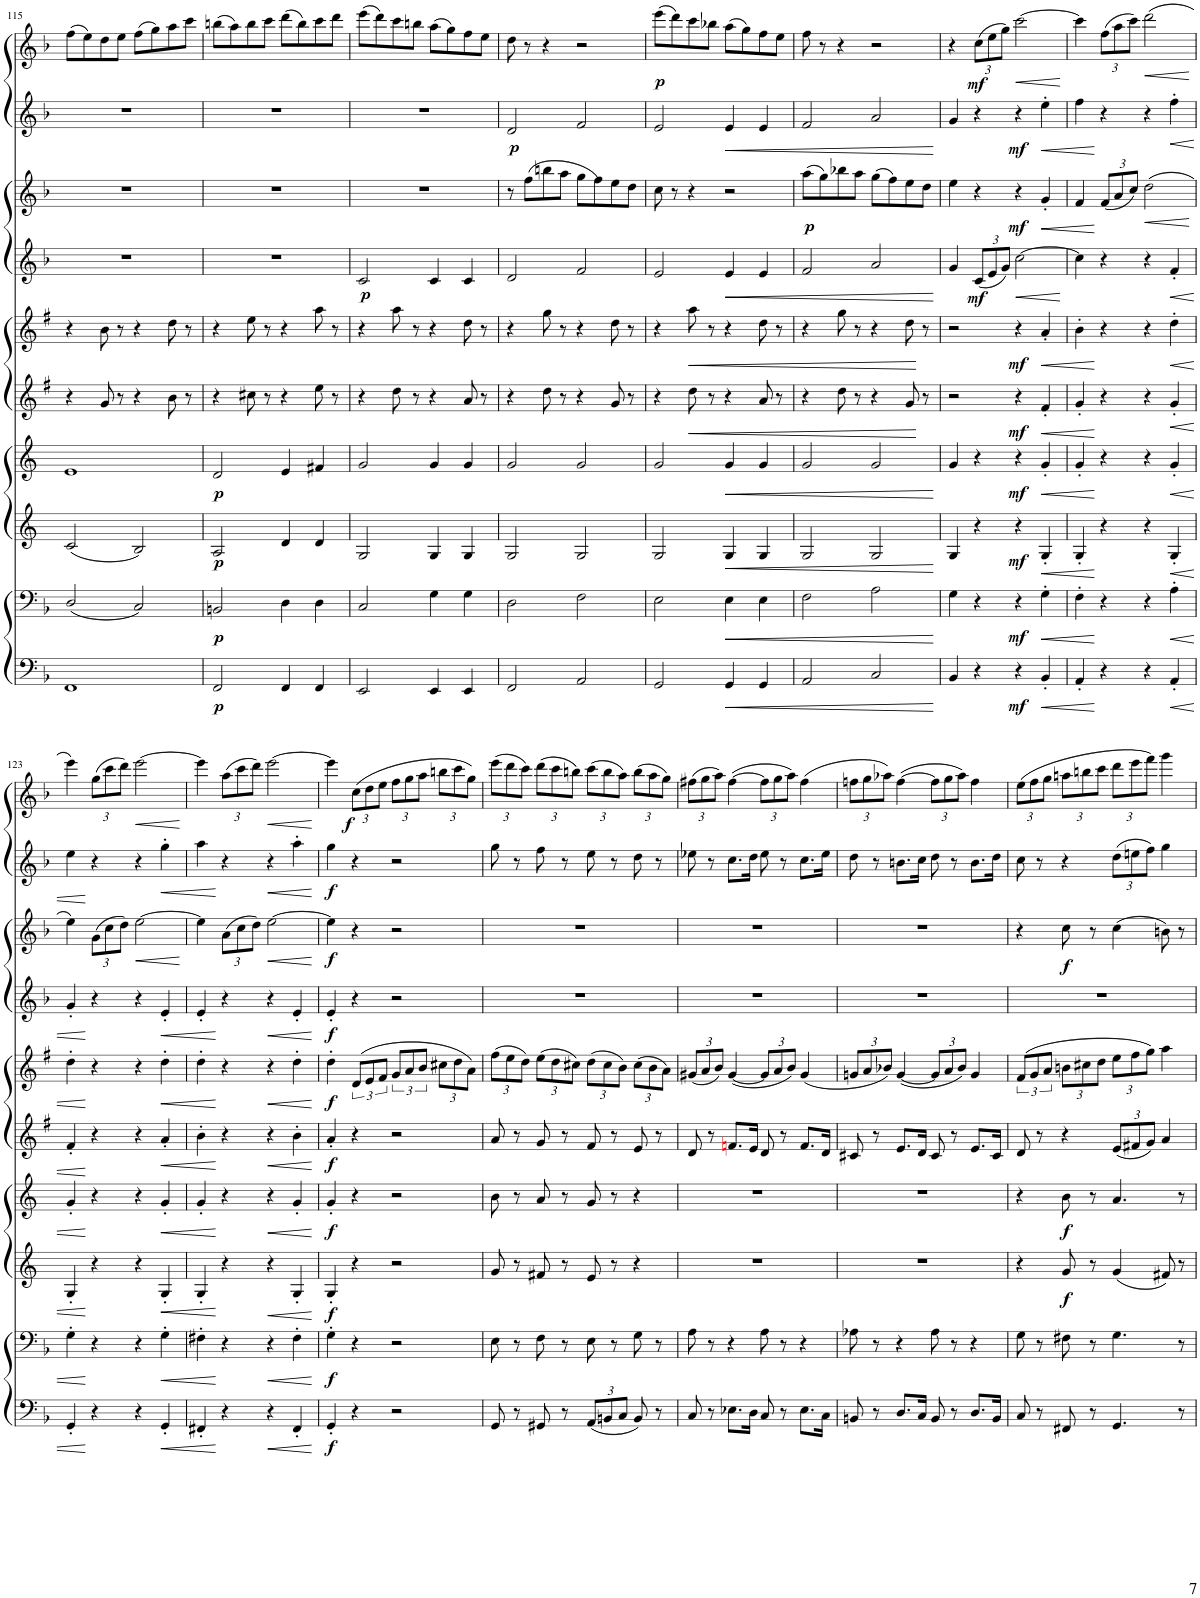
**kern	**dynam	**kern	**dynam	**kern	**dynam	**kern	**dynam	**kern	**dynam	**kern	**dynam	**kern	**dynam	**kern	**dynam	**kern	**dynam	**kern	**dynam
*part10	*part10	*part9	*part9	*part8	*part8	*part7	*part7	*part6	*part6	*part5	*part5	*part4	*part4	*part3	*part3	*part2	*part2	*part1	*part1
*staff10	*staff10	*staff9	*staff9	*staff8	*staff8	*staff7	*staff7	*staff6	*staff6	*staff5	*staff5	*staff4	*staff4	*staff3	*staff3	*staff2	*staff2	*staff1	*staff1
*I"Bassoon 2	*	*I"Bassoon 1	*	*I"Horn 2 in F	*	*I"Horn 1 in F	*	*I"Clarinet 2 in Bb	*	*I"Clarinet 1 in Bb	*	*I"Oboe 2	*	*I"Oboe 1	*	*I"Flute 2	*	*I"Flute 1	*
*I'Bsn	*	*I'Bsn	*	*I'Hn	*	*I'Hn	*	*I'Cl	*	*I'Cl	*	*I'Ob	*	*I'Ob	*	*I'Fl	*	*I'Fl	*
!!LO:PB:g=z
*clefF4	*	*clefF4	*	*clefG2	*	*clefG2	*	*clefG2	*	*clefG2	*	*clefG2	*	*clefG2	*	*clefG2	*	*clefG2	*
*	*	*	*	*Trd4c7	*	*Trd4c7	*	*Trd1c2	*	*Trd1c2	*	*	*	*	*	*	*	*	*
*k[b-]	*	*k[b-]	*	*k[]	*	*k[]	*	*k[f#]	*	*k[f#]	*	*k[b-]	*	*k[b-]	*	*k[b-]	*	*k[b-]	*
*M4/4	*	*M4/4	*	*M4/4	*	*M4/4	*	*M4/4	*	*M4/4	*	*M4/4	*	*M4/4	*	*M4/4	*	*M4/4	*
*met(c)	*	*met(c)	*	*met(c)	*	*met(c)	*	*met(c)	*	*met(c)	*	*met(c)	*	*met(c)	*	*met(c)	*	*met(c)	*
=115	=115	=115	=115	=115	=115	=115	=115	=115	=115	=115	=115	=115	=115	=115	=115	=115	=115	=115	=115
1FF	.	(2D/	.	(2c/	.	1e	.	4r	.	4r	.	1r	.	1r	.	1r	.	(8ff\L	.
.	.	.	.	.	.	.	.	.	.	.	.	.	.	.	.	.	.	8ee\)	.
.	.	.	.	.	.	.	.	8g/	.	8b\	.	.	.	.	.	.	.	8dd\	.
.	.	.	.	.	.	.	.	8r	.	8r	.	.	.	.	.	.	.	8ee\J	.
.	.	2C/)	.	2B/)	.	.	.	4r	.	4r	.	.	.	.	.	.	.	(8ff\L	.
.	.	.	.	.	.	.	.	.	.	.	.	.	.	.	.	.	.	8gg\)	.
.	.	.	.	.	.	.	.	8b\	.	8dd\	.	.	.	.	.	.	.	8aa\	.
.	.	.	.	.	.	.	.	8r	.	8r	.	.	.	.	.	.	.	8ccc\J	.
=116	=116	=116	=116	=116	=116	=116	=116	=116	=116	=116	=116	=116	=116	=116	=116	=116	=116	=116	=116
!	!LO:DY:b	!	!LO:DY:b	!	!LO:DY:b	!	!LO:DY:b	!	!	!	!	!	!	!	!	!	!	!	!
2FF/	p	2BBn/	p	2A/	p	2d/	p	4r	.	4r	.	1r	.	1r	.	1r	.	(8bbn\L	.
.	.	.	.	.	.	.	.	.	.	.	.	.	.	.	.	.	.	8aa\)	.
.	.	.	.	.	.	.	.	8cc#X\	.	8ee\	.	.	.	.	.	.	.	8bb\	.
.	.	.	.	.	.	.	.	8r	.	8r	.	.	.	.	.	.	.	8ccc\J	.
4FF/	.	4D\	.	4d/	.	4e/	.	4r	.	4r	.	.	.	.	.	.	.	(8ddd\L	.
.	.	.	.	.	.	.	.	.	.	.	.	.	.	.	.	.	.	8bb\)	.
4FF/	.	4D\	.	4d/	.	4f#X/	.	8ee\	.	8aa\	.	.	.	.	.	.	.	8ccc\	.
.	.	.	.	.	.	.	.	8r	.	8r	.	.	.	.	.	.	.	8ddd\J	.
=117	=117	=117	=117	=117	=117	=117	=117	=117	=117	=117	=117	=117	=117	=117	=117	=117	=117	=117	=117
!	!	!	!	!	!	!	!	!	!	!	!	!	!LO:DY:b	!	!	!	!	!	!
2EE/	.	2C/	.	2G/	.	2g/	.	4r	.	4r	.	2c/	p	1r	.	1r	.	(8eee\L	.
.	.	.	.	.	.	.	.	.	.	.	.	.	.	.	.	.	.	8ddd\)	.
.	.	.	.	.	.	.	.	8dd\	.	8aa\	.	.	.	.	.	.	.	8ccc\	.
.	.	.	.	.	.	.	.	8r	.	8r	.	.	.	.	.	.	.	8bbn\J	.
4EE/	.	4G\	.	4G/	.	4g/	.	4r	.	4r	.	4c/	.	.	.	.	.	(8aa\L	.
.	.	.	.	.	.	.	.	.	.	.	.	.	.	.	.	.	.	8gg\)	.
4EE/	.	4G\	.	4G/	.	4g/	.	8a/	.	8dd\	.	4c/	.	.	.	.	.	8ff\	.
.	.	.	.	.	.	.	.	8r	.	8r	.	.	.	.	.	.	.	8ee\J	.
=118	=118	=118	=118	=118	=118	=118	=118	=118	=118	=118	=118	=118	=118	=118	=118	=118	=118	=118	=118
!	!	!	!	!	!	!	!	!	!	!	!	!	!	!	!	!	!LO:DY:b	!	!
2FF/	.	2D\	.	2G/	.	2g/	.	4r	.	4r	.	2d/	.	8r	.	2d/	p	8dd\	.
.	.	.	.	.	.	.	.	.	.	.	.	.	.	(8ff\L	.	.	.	8r	.
.	.	.	.	.	.	.	.	8dd\	.	8gg\	.	.	.	8bbn\	.	.	.	4r	.
.	.	.	.	.	.	.	.	8r	.	8r	.	.	.	8aa\J	.	.	.	.	.
2AA/	.	2F\	.	2G/	.	2g/	.	4r	.	4r	.	2f/	.	8gg\L	.	2f/	.	2r	.
.	.	.	.	.	.	.	.	.	.	.	.	.	.	8ff\)	.	.	.	.	.
.	.	.	.	.	.	.	.	8g/	.	8dd\	.	.	.	8ee\	.	.	.	.	.
.	.	.	.	.	.	.	.	8r	.	8r	.	.	.	8dd\J	.	.	.	.	.
=119	=119	=119	=119	=119	=119	=119	=119	=119	=119	=119	=119	=119	=119	=119	=119	=119	=119	=119	=119
!	!	!	!	!	!	!	!	!	!	!	!	!	!	!	!	!	!	!	!LO:DY:b
2GG/	.	2E\	.	2G/	.	2g/	.	4r	.	4r	.	2e/	.	8cc\	.	2e/	.	(8eee\L	p
.	.	.	.	.	.	.	.	.	.	.	.	.	.	8r	.	.	.	8ddd\)	.
!	!	!	!	!	!	!	!	!	!LO:HP:b	!	!LO:HP:b	!	!	!	!	!	!	!	!
.	.	.	.	.	.	.	.	8dd\	<	8aa\	<	.	.	4r	.	.	.	8ccc\	.
.	.	.	.	.	.	.	.	8r	.	8r	.	.	.	.	.	.	.	8bb-X\J	.
!	!LO:HP:b	!	!LO:HP:b	!	!LO:HP:b	!	!LO:HP:b	!	!	!	!	!	!LO:HP:b	!	!	!	!LO:HP:b	!	!
4GG/	<	4E\	<	4G/	<	4g/	<	4r	.	4r	.	4e/	<	2r	.	4e/	<	(8aa\L	.
.	.	.	.	.	.	.	.	.	.	.	.	.	.	.	.	.	.	8gg\)	.
4GG/	.	4E\	.	4G/	.	4g/	.	8a/	.	8dd\	.	4e/	.	.	.	4e/	.	8ff\	.
.	.	.	.	.	.	.	.	8r	.	8r	.	.	.	.	.	.	.	8ee\J	.
=120	=120	=120	=120	=120	=120	=120	=120	=120	=120	=120	=120	=120	=120	=120	=120	=120	=120	=120	=120
!	!	!	!	!	!	!	!	!	!	!	!	!	!	!	!LO:DY:b	!	!	!	!
2AA/	.	2F\	.	2G/	.	2g/	.	4r	.	4r	.	2f/	.	(8aa\L	p	2f/	.	8ff\	.
.	.	.	.	.	.	.	.	.	.	.	.	.	.	8gg\)	.	.	.	8r	.
.	.	.	.	.	.	.	.	8dd\	.	8gg\	.	.	.	8bb-X\	.	.	.	4r	.
.	.	.	.	.	.	.	.	8r	.	8r	.	.	.	8aa\J	.	.	.	.	.
2C/	.	2A\	.	2G/	.	2g/	.	4r	.	4r	.	2a/	.	(8gg\L	.	2a/	.	2r	.
.	.	.	.	.	.	.	.	.	.	.	.	.	.	8ff\)	.	.	.	.	.
.	.	.	.	.	.	.	.	8g/	.	8dd\	.	.	.	8ee\	.	.	.	.	.
.	.	.	.	.	.	.	.	8r	[	8r	[	.	.	8dd\J	.	.	.	.	.
.	[	.	[	.	[	.	[	.	.	.	.	.	[	.	.	.	[	.	.
=121	=121	=121	=121	=121	=121	=121	=121	=121	=121	=121	=121	=121	=121	=121	=121	=121	=121	=121	=121
4BB-/	.	4G\	.	4G/	.	4g/	.	2r	.	2r	.	4g/	.	4ee\	.	4g/	.	4r	.
*	*	*	*	*	*	*	*	*	*	*	*	*Xbrackettup	*	*	*	*	*	*Xbrackettup	*
!	!	!	!	!	!	!	!	!	!	!	!	!	!LO:DY:b	!	!	!	!	!	!LO:DY:b
4r	.	4r	.	4r	.	4r	.	.	.	.	.	(12c/L	mf	4r	.	4r	.	(12cc\L	mf
.	.	.	.	.	.	.	.	.	.	.	.	12e/	.	.	.	.	.	12ee\	.
.	.	.	.	.	.	.	.	.	.	.	.	12g/J)	.	.	.	.	.	12gg\J)	.
!	!LO:DY:b	!	!LO:DY:b	!	!LO:DY:b	!	!LO:DY:b	!	!LO:DY:b	!	!LO:DY:b	!	!LO:HP:b	!	!LO:DY:b	!	!LO:DY:b	!	!LO:HP:b
4r	mf	4r	mf	4r	mf	4r	mf	4r	mf	4r	mf	[2cc\	<	4r	mf	4r	mf	[2ccc\	<
!	!LO:HP:b	!	!LO:HP:b	!	!LO:HP:b	!	!LO:HP:b	!	!LO:HP:b	!	!LO:HP:b	!	!	!	!LO:HP:b	!	!LO:HP:b	!	!
4BB-'/	<	4G'\	<	4G'/	<	4g'/	<	4f#'/	<	4a'/	<	.	.	4g'/	<	4ee'\	<	.	.
.	.	.	.	.	.	.	.	.	.	.	.	.	[	.	.	.	.	.	[
=122	=122	=122	=122	=122	=122	=122	=122	=122	=122	=122	=122	=122	=122	=122	=122	=122	=122	=122	=122
4AA'/	.	4F'\	.	4G'/	.	4g'/	.	4g'/	.	4b'\	.	4cc\]	.	4f/	.	4ff\	.	4ccc\]	.
*	*	*	*	*	*	*	*	*	*	*	*	*	*	*Xbrackettup	*	*	*	*	*
4r	[	4r	[	4r	[	4r	[	4r	[	4r	[	4r	.	(12f/L	[	4r	[	(12ff\L	.
.	.	.	.	.	.	.	.	.	.	.	.	.	.	12a/	.	.	.	12aa\	.
.	.	.	.	.	.	.	.	.	.	.	.	.	.	12cc/J)	.	.	.	12ccc\J)	.
!	!	!	!	!	!	!	!	!	!	!	!	!	!	!	!LO:HP:b	!	!	!	!LO:HP:b
4r	.	4r	.	4r	.	4r	.	4r	.	4r	.	4r	.	(2dd\	<	4r	.	(2ddd\	<
!	!LO:HP:b	!	!LO:HP:b	!	!LO:HP:b	!	!LO:HP:b	!	!LO:HP:b	!	!LO:HP:b	!	!LO:HP:b	!	!	!	!LO:HP:b	!	!
4AA'/	<	4A'\	<	4G'/	<	4g'/	<	4g'/	<	4dd'\	<	4f'/	<	.	.	4ff'\	<	.	.
.	.	.	.	.	.	.	.	.	.	.	.	.	.	.	[	.	.	.	[
!!LO:LB:g=z
=123	=123	=123	=123	=123	=123	=123	=123	=123	=123	=123	=123	=123	=123	=123	=123	=123	=123	=123	=123
4GG'/	.	4G'\	.	4G'/	.	4g'/	.	4f#'/	.	4dd'\	.	4g'/	.	4ee\)	.	4ee\	.	4eee\)	.
4r	[	4r	[	4r	[	4r	[	4r	[	4r	[	4r	[	(12g\L	.	4r	[	(12gg\L	.
.	.	.	.	.	.	.	.	.	.	.	.	.	.	12cc\	.	.	.	12ccc\	.
.	.	.	.	.	.	.	.	.	.	.	.	.	.	12dd\J)	.	.	.	12ddd\J)	.
!	!	!	!	!	!	!	!	!	!	!	!	!	!	!	!LO:HP:b	!	!	!	!LO:HP:b
4r	.	4r	.	4r	.	4r	.	4r	.	4r	.	4r	.	[2ee\	<	4r	.	[2eee\	<
!	!LO:HP:b	!	!LO:HP:b	!	!LO:HP:b	!	!LO:HP:b	!	!LO:HP:b	!	!LO:HP:b	!	!LO:HP:b	!	!	!	!LO:HP:b	!	!
4GG'/	<	4G'\	<	4G'/	<	4g'/	<	4a'/	<	4dd'\	<	4e'/	<	.	.	4gg'\	<	.	.
.	.	.	.	.	.	.	.	.	.	.	.	.	.	.	[	.	.	.	[
=124	=124	=124	=124	=124	=124	=124	=124	=124	=124	=124	=124	=124	=124	=124	=124	=124	=124	=124	=124
4FF#X'/	.	4F#X'\	.	4G'/	.	4g'/	.	4b'\	.	4dd'\	.	4e'/	.	4ee\]	.	4aa\	.	4eee\]	.
4r	[	4r	[	4r	[	4r	[	4r	[	4r	[	4r	[	(12a\L	.	4r	[	(12aa\L	.
.	.	.	.	.	.	.	.	.	.	.	.	.	.	12cc\	.	.	.	12ccc\	.
.	.	.	.	.	.	.	.	.	.	.	.	.	.	12dd\J)	.	.	.	12ddd\J)	.
!	!LO:HP:b	!	!LO:HP:b	!	!LO:HP:b	!	!LO:HP:b	!	!LO:HP:b	!	!LO:HP:b	!	!LO:HP:b	!	!LO:HP:b	!	!LO:HP:b	!	!LO:HP:b
4r	<	4r	<	4r	<	4r	<	4r	<	4r	<	4r	<	[2ee\	<	4r	<	[2eee\	<
4FF#'/	.	4F#'\	.	4G'/	.	4g'/	.	4b'\	.	4dd'\	.	4e'/	.	.	.	4aa'\	.	.	.
.	[	.	[	.	[	.	[	.	[	.	[	.	[	.	[	.	[	.	[
=125	=125	=125	=125	=125	=125	=125	=125	=125	=125	=125	=125	=125	=125	=125	=125	=125	=125	=125	=125
!	!LO:DY:b	!	!LO:DY:b	!	!LO:DY:b	!	!LO:DY:b	!	!LO:DY:b	!	!LO:DY:b	!	!LO:DY:b	!	!LO:DY:b	!	!LO:DY:b	!	!
4GG'/	f	4G'\	f	4G'/	f	4g'/	f	4a'/	f	4dd'\	f	4e'/	f	4ee\]	f	4gg\	f	4eee\]	.
!	!	!	!	!	!	!	!	!	!	!	!	!	!	!	!	!	!	!	!LO:DY:b
4r	.	4r	.	4r	.	4r	.	4r	.	(12d/L	.	4r	.	4r	.	4r	.	(12cc\L	f
.	.	.	.	.	.	.	.	.	.	12e/	.	.	.	.	.	.	.	12dd\	.
.	.	.	.	.	.	.	.	.	.	12f#/J	.	.	.	.	.	.	.	12ee\J	.
2r	.	2r	.	2r	.	2r	.	2r	.	12g/L	.	2r	.	2r	.	2r	.	12ff\L	.
.	.	.	.	.	.	.	.	.	.	12a/	.	.	.	.	.	.	.	12gg\	.
.	.	.	.	.	.	.	.	.	.	12b/J	.	.	.	.	.	.	.	12aa\J	.
*	*	*	*	*	*	*	*	*	*	*Xbrackettup	*	*	*	*	*	*	*	*	*
.	.	.	.	.	.	.	.	.	.	12cc#X\L	.	.	.	.	.	.	.	12bbn\L	.
.	.	.	.	.	.	.	.	.	.	12dd\	.	.	.	.	.	.	.	12ccc\	.
.	.	.	.	.	.	.	.	.	.	12a\J)	.	.	.	.	.	.	.	12gg\J)	.
=126	=126	=126	=126	=126	=126	=126	=126	=126	=126	=126	=126	=126	=126	=126	=126	=126	=126	=126	=126
8GG/	.	8E\	.	8g/	.	8b\	.	8a/	.	(12ff#\L	.	1r	.	1r	.	8gg\	.	(12eee\L	.
.	.	.	.	.	.	.	.	.	.	12ee\	.	.	.	.	.	.	.	12ddd\	.
8r	.	8r	.	8r	.	8r	.	8r	.	.	.	.	.	.	.	8r	.	.	.
.	.	.	.	.	.	.	.	.	.	12dd\J)	.	.	.	.	.	.	.	12ccc\J)	.
8GG#X/	.	8F\	.	8f#X/	.	8a/	.	8g/	.	(12ee\L	.	.	.	.	.	8ff\	.	(12ddd\L	.
.	.	.	.	.	.	.	.	.	.	12dd\	.	.	.	.	.	.	.	12ccc\	.
8r	.	8r	.	8r	.	8r	.	8r	.	.	.	.	.	.	.	8r	.	.	.
.	.	.	.	.	.	.	.	.	.	12cc#X\J)	.	.	.	.	.	.	.	12bbn\J)	.
*Xbrackettup	*	*	*	*	*	*	*	*	*	*	*	*	*	*	*	*	*	*	*
(12AA/L	.	8E\	.	8e/	.	8g/	.	8f#/	.	(12dd\L	.	.	.	.	.	8ee\	.	(12ccc\L	.
12BBn/	.	.	.	.	.	.	.	.	.	12cc#\	.	.	.	.	.	.	.	12bb\	.
.	.	8r	.	8r	.	8r	.	8r	.	.	.	.	.	.	.	8r	.	.	.
12C/J	.	.	.	.	.	.	.	.	.	12b\J)	.	.	.	.	.	.	.	12aa\J)	.
8BB/)	.	8G\	.	4r	.	4r	.	8e/	.	(12cc#\L	.	.	.	.	.	8dd\	.	(12bb\L	.
.	.	.	.	.	.	.	.	.	.	12b\	.	.	.	.	.	.	.	12aa\	.
8r	.	8r	.	.	.	.	.	8r	.	.	.	.	.	.	.	8r	.	.	.
.	.	.	.	.	.	.	.	.	.	12a\J)	.	.	.	.	.	.	.	12gg\J)	.
=127	=127	=127	=127	=127	=127	=127	=127	=127	=127	=127	=127	=127	=127	=127	=127	=127	=127	=127	=127
8C/	.	8A\	.	1r	.	1r	.	8d/	.	(12g#X/L	.	1r	.	1r	.	8ee-X\	.	(12ff#X\L	.
.	.	.	.	.	.	.	.	.	.	12a/	.	.	.	.	.	.	.	12gg\	.
8r	.	8r	.	.	.	.	.	8r	.	.	.	.	.	.	.	8r	.	.	.
.	.	.	.	.	.	.	.	.	.	12b/J)	.	.	.	.	.	.	.	12aa\J)	.
8.E-X\L	.	4r	.	.	.	.	.	8.fn/L	.	([4g#/	.	.	.	.	.	8.cc\L	.	([4ff#\	.
16D\Jk	.	.	.	.	.	.	.	16e/Jk	.	.	.	.	.	.	.	16dd\Jk	.	.	.
8C/	.	8A\	.	.	.	.	.	8d/	.	12g#/L]	.	.	.	.	.	8ee-\	.	12ff#\L]	.
.	.	.	.	.	.	.	.	.	.	12a/	.	.	.	.	.	.	.	12gg\	.
8r	.	8r	.	.	.	.	.	8r	.	.	.	.	.	.	.	8r	.	.	.
.	.	.	.	.	.	.	.	.	.	12b/J)	.	.	.	.	.	.	.	12aa\J)	.
8.E-\L	.	4r	.	.	.	.	.	8.f/L	.	(4g#/	.	.	.	.	.	8.cc\L	.	(4ff#\	.
16C\Jk	.	.	.	.	.	.	.	16d/Jk	.	.	.	.	.	.	.	16ee-\Jk	.	.	.
=128	=128	=128	=128	=128	=128	=128	=128	=128	=128	=128	=128	=128	=128	=128	=128	=128	=128	=128	=128
8BBn/	.	8A-X\	.	1r	.	1r	.	8c#X/	.	12gn/L	.	1r	.	1r	.	8dd\	.	12ffn\L	.
.	.	.	.	.	.	.	.	.	.	12a/	.	.	.	.	.	.	.	12gg\	.
8r	.	8r	.	.	.	.	.	8r	.	.	.	.	.	.	.	8r	.	.	.
.	.	.	.	.	.	.	.	.	.	12b-X/J)	.	.	.	.	.	.	.	12aa-X\J)	.
8.D/L	.	4r	.	.	.	.	.	8.e/L	.	([4g/	.	.	.	.	.	8.bn\L	.	([4ff\	.
16C/Jk	.	.	.	.	.	.	.	16d/Jk	.	.	.	.	.	.	.	16cc\Jk	.	.	.
8BB/	.	8A-\	.	.	.	.	.	8c#/	.	12g/L]	.	.	.	.	.	8dd\	.	12ff\L]	.
.	.	.	.	.	.	.	.	.	.	12a/	.	.	.	.	.	.	.	12gg\	.
8r	.	8r	.	.	.	.	.	8r	.	.	.	.	.	.	.	8r	.	.	.
.	.	.	.	.	.	.	.	.	.	12b-/J)	.	.	.	.	.	.	.	12aa-\J)	.
8.D/L	.	4r	.	.	.	.	.	8.e/L	.	4g/	.	.	.	.	.	8.b\L	.	4ff\	.
16BB/Jk	.	.	.	.	.	.	.	16c#/Jk	.	.	.	.	.	.	.	16dd\Jk	.	.	.
=129	=129	=129	=129	=129	=129	=129	=129	=129	=129	=129	=129	=129	=129	=129	=129	=129	=129	=129	=129
*	*	*	*	*	*	*	*	*	*	*brackettup	*	*	*	*	*	*	*	*	*
8C/	.	8G\	.	4r	.	4r	.	8d/	.	(12f#/L	.	1r	.	4r	.	8cc\	.	(12ee\L	.
.	.	.	.	.	.	.	.	.	.	12g/	.	.	.	.	.	.	.	12ff\	.
8r	.	8r	.	.	.	.	.	8r	.	.	.	.	.	.	.	8r	.	.	.
.	.	.	.	.	.	.	.	.	.	12a/J	.	.	.	.	.	.	.	12gg\J	.
*	*	*	*	*	*	*	*	*	*	*Xbrackettup	*	*	*	*	*	*	*	*	*
!	!	!	!	!	!LO:DY:b	!	!LO:DY:b	!	!	!	!	!	!	!	!LO:DY:b	!	!	!	!
8FF#X/	.	8F#X\	.	8g/	f	8b\	f	4r	.	12bn\L	.	.	.	8cc\	f	4r	.	12aan\L	.
.	.	.	.	.	.	.	.	.	.	12cc#X\	.	.	.	.	.	.	.	12bbn\	.
8r	.	8r	.	8r	.	8r	.	.	.	.	.	.	.	8r	.	.	.	.	.
.	.	.	.	.	.	.	.	.	.	12dd\J	.	.	.	.	.	.	.	12ccc\J	.
*	*	*	*	*	*	*	*	*Xbrackettup	*	*	*	*	*	*	*	*Xbrackettup	*	*	*
4.GG/	.	4.G\	.	(4g/	.	4.a/	.	(12e/L	.	12ee\L	.	.	.	(4cc\	.	(12dd\L	.	12ddd\L	.
.	.	.	.	.	.	.	.	12f#X/	.	12ff#\	.	.	.	.	.	12een\	.	12eee\	.
.	.	.	.	.	.	.	.	12g/J)	.	12gg\J)	.	.	.	.	.	12ff\J)	.	12fff\J)	.
.	.	.	.	8f#X/)	.	.	.	4a/	.	4aa\	.	.	.	8bn\)	.	4gg\	.	4ggg\	.
8r	.	8r	.	8r	.	8r	.	.	.	.	.	.	.	8r	.	.	.	.	.
=	=	=	=	=	=	=	=	=	=	=	=	=	=	=	=	=	=	=	=
*-	*-	*-	*-	*-	*-	*-	*-	*-	*-	*-	*-	*-	*-	*-	*-	*-	*-	*-	*-
